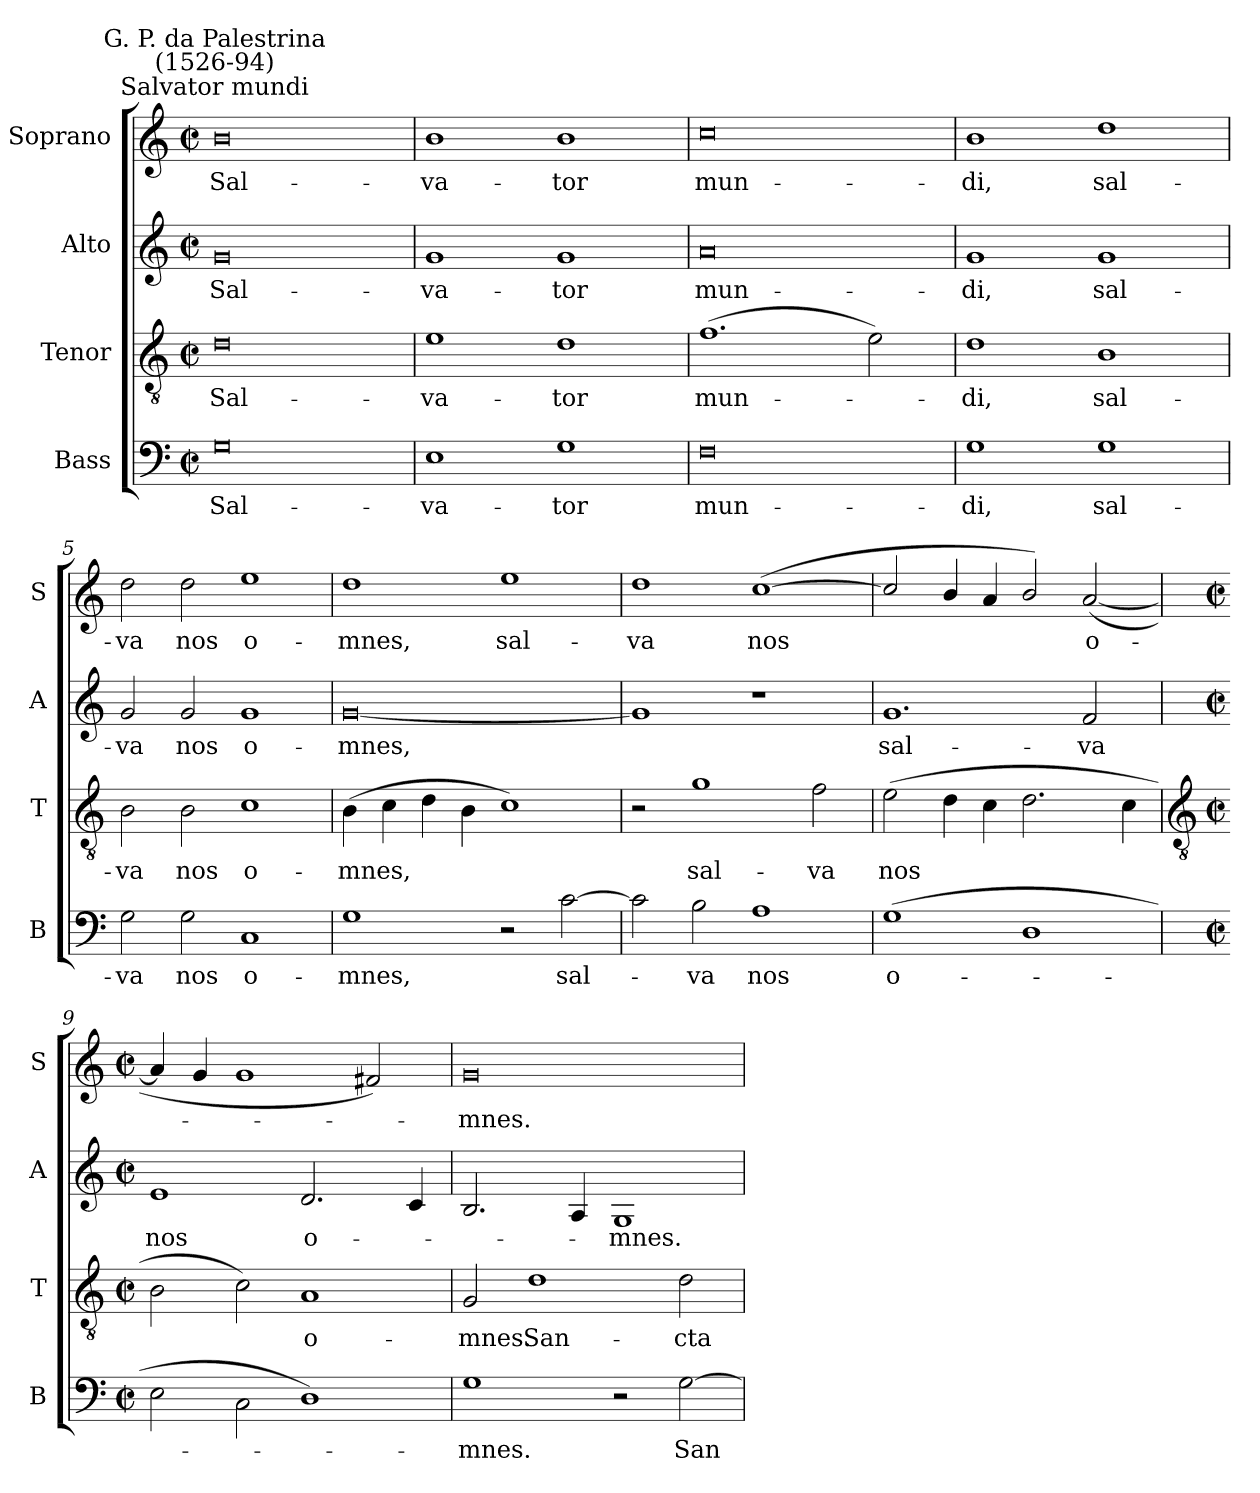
**kern	**text	**kern	**text	**kern	**text	**kern	**text
*part4	*part4	*part3	*part3	*part2	*part2	*part1	*part1
*staff4	*staff4	*staff3	*staff3	*staff2	*staff2	*staff1	*staff1
*I"Bass	*	*I"Tenor	*	*I"Alto	*	*I"Soprano	*
*I'B	*	*I'T	*	*I'A	*	*I'S	*
*clefF4	*	*clefGv2	*	*clefG2	*	*clefG2	*
*k[]	*	*k[]	*	*k[]	*	*k[]	*
*C:	*	*C:	*	*C:	*	*C:	*
*M4/2	*	*M4/2	*	*M4/2	*	*M4/2	*
*met(c|)	*	*met(c|)	*	*met(c|)	*	*met(c|)	*
=1	=1	=1	=1	=1	=1	=1	=1
!	!	!	!	!	!	!LO:TX:a:cj:t=Salvator mundi	!
!	!	!	!	!	!	!LO:TX:a:cj:t=G. P. da Palestrina\n(1526-94)	!
!	!LO:LY:b	!	!LO:LY:b	!	!LO:LY:b	!	!LO:LY:b
0G	Sal-	0d	Sal-	0g	Sal-	0b	Sal-
=2	=2	=2	=2	=2	=2	=2	=2
!	!LO:LY:b	!	!LO:LY:b	!	!LO:LY:b	!	!LO:LY:b
1E	-va-	1e	-va-	1g	-va-	1b	-va-
!	!LO:LY:b	!	!LO:LY:b	!	!LO:LY:b	!	!LO:LY:b
1G	-tor	1d	-tor	1g	-tor	1b	-tor
=3	=3	=3	=3	=3	=3	=3	=3
!	!LO:LY:b	!	!LO:LY:b	!	!LO:LY:b	!	!LO:LY:b
0F	mun-	(>1.f	mun-	0a	mun-	0cc	mun-
.	.	2e)	.	.	.	.	.
=4	=4	=4	=4	=4	=4	=4	=4
!	!LO:LY:b	!	!LO:LY:b	!	!LO:LY:b	!	!LO:LY:b
1G	-di,	1d	di,	1g	-di,	1b	-di,
!	!LO:LY:b	!	!LO:LY:b	!	!LO:LY:b	!	!LO:LY:b
1G	sal-	1B	sal-	1g	sal-	1dd	sal-
=5	=5	=5	=5	=5	=5	=5	=5
!	!LO:LY:b	!	!LO:LY:b	!	!LO:LY:b	!	!LO:LY:b
2G	-va	2B	-va	2g	-va	2dd	-va
!	!LO:LY:b	!	!LO:LY:b	!	!LO:LY:b	!	!LO:LY:b
2G	nos	2B	nos	2g	nos	2dd	nos
!	!LO:LY:b	!	!LO:LY:b	!	!LO:LY:b	!	!LO:LY:b
1C	o-	1c	o-	1g	o-	1ee	o-
=6	=6	=6	=6	=6	=6	=6	=6
!	!LO:LY:b	!	!LO:LY:b	!	!LO:LY:b	!	!LO:LY:b
1G	-mnes,	(>4B	-mnes,	[0g	-mnes,	1dd	-mnes,
.	.	4c	.	.	.	.	.
.	.	4d	.	.	.	.	.
.	.	4B	.	.	.	.	.
!	!	!	!	!	!	!	!LO:LY:b
2r	.	1c)	.	.	.	1ee	sal-
!	!LO:LY:b	!	!	!	!	!	!
[2c	sal-	.	.	.	.	.	.
=7	=7	=7	=7	=7	=7	=7	=7
!	!	!	!	!	!	!	!LO:LY:b
2c]	.	2r	.	1g]	.	1dd	-va
!	!LO:LY:b	!	!LO:LY:b	!	!	!	!
2B	va	1g	sal-	.	.	.	.
!	!LO:LY:b	!	!	!	!	!	!LO:LY:b
1A	nos	.	.	1r	.	(<[1cc	nos
!	!	!	!LO:LY:b	!	!	!	!
.	.	2f	-va	.	.	.	.
=8	=8	=8	=8	=8	=8	=8	=8
!	!LO:LY:b	!	!LO:LY:b	!	!LO:LY:b	!	!
(>1G	o-	(>2e	nos	1.g	sal-	2cc/]	.
.	.	4d	.	.	.	4b/	.
.	.	4c	.	.	.	4a/	.
1D\	.	2.d	.	.	.	2b/)	.
!	!	!	!	!	!LO:LY:b	!	!LO:LY:b
.	.	.	.	2f	-va	(<[2a	o-
.	.	4c	.	.	.	.	.
!!LO:LB:g=z
=9	=9	=9	=9	=9	=9	=9	=9
*	*	*clefGv2	*	*	*	*	*
*M4/2	*	*M4/2	*	*M4/2	*	*M4/2	*
*met(c|)	*	*met(c|)	*	*met(c|)	*	*met(c|)	*
!	!	!	!	!	!LO:LY:b	!	!
2E\	.	2B	.	1e	nos	4a]	.
.	.	.	.	.	.	4g	.
2C\	.	2c)	.	.	.	1g	.
!	!	!	!LO:LY:b	!	!LO:LY:b	!	!
1D\)	.	1A	o-	2.d	o-	.	.
.	.	.	.	.	.	2f#X)	.
.	.	.	.	4c	.	.	.
=10	=10	=10	=10	=10	=10	=10	=10
!	!LO:LY:b	!	!LO:LY:b	!	!	!	!LO:LY:b
1G	mnes.	2G	-mnes.	2.B	.	0g	mnes.
!	!	!	!LO:LY:b	!	!	!	!
.	.	1d	San-	.	.	.	.
.	.	.	.	4A	.	.	.
!	!	!	!	!	!LO:LY:b	!	!
2r	.	.	.	1G	mnes.	.	.
!	!LO:LY:b	!	!LO:LY:b	!	!	!	!
[2G	San-	2d	-cta	.	.	.	.
=	=	=	=	=	=	=	=
*-	*-	*-	*-	*-	*-	*-	*-
